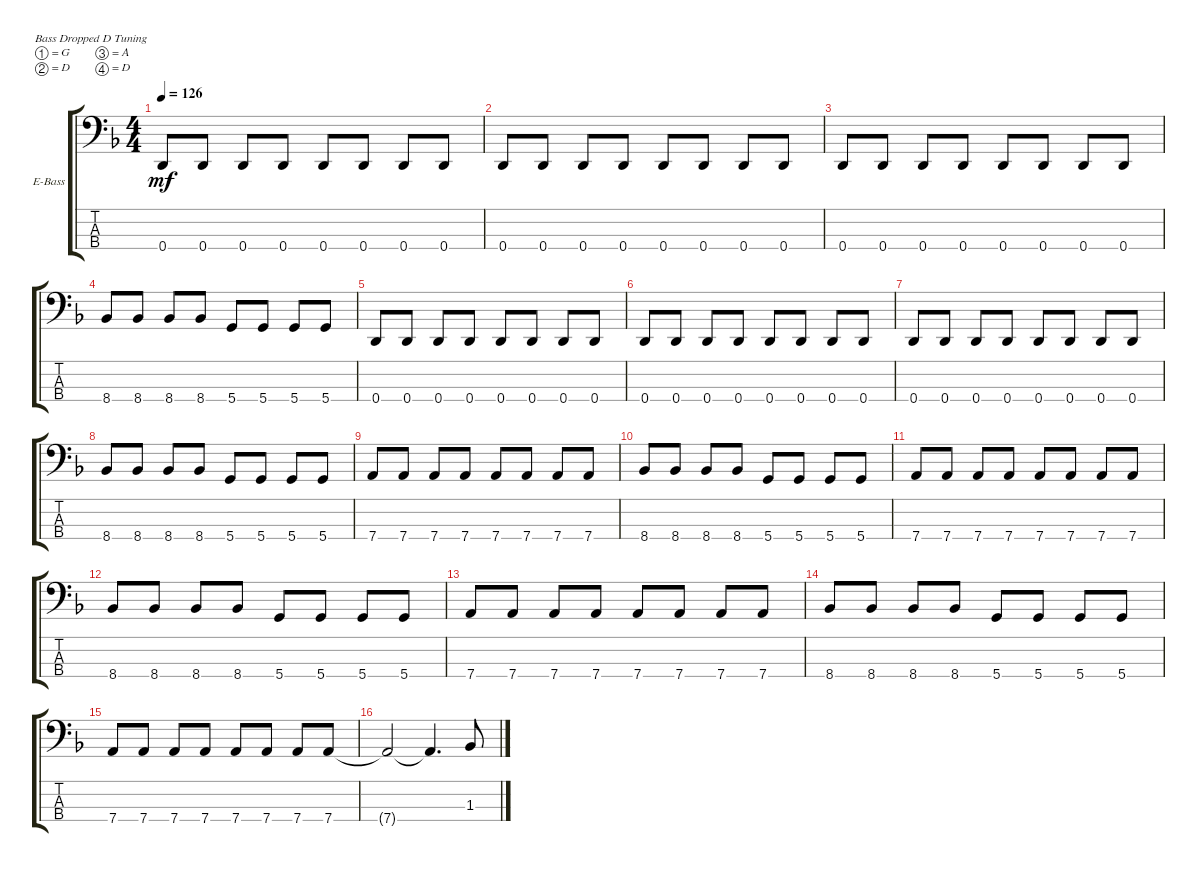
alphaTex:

\defaultSystemsLayout 4
\bracketExtendMode groupsimilarinstruments
\firstSystemTrackNameOrientation horizontal
\otherSystemsTrackNameOrientation horizontal
\track ("Bass" "E-Bass") {instrument electricbassfinger}
\staff {score tabs}
\tuning (G2 D2 A1 D1)
\ts (4 4)
\tempo 126
\clef f4
\ks f
0.4.8{dy mf} 0.4.8 0.4.8 0.4.8 0.4.8 0.4.8 0.4.8 0.4.8 |
0.4.8 0.4.8 0.4.8 0.4.8 0.4.8 0.4.8 0.4.8 0.4.8 |
0.4.8 0.4.8 0.4.8 0.4.8 0.4.8 0.4.8 0.4.8 0.4.8 |
8.4.8 8.4.8 8.4.8 8.4.8 5.4.8 5.4.8 5.4.8 5.4.8 |
0.4.8 0.4.8 0.4.8 0.4.8 0.4.8 0.4.8 0.4.8 0.4.8 |
0.4.8 0.4.8 0.4.8 0.4.8 0.4.8 0.4.8 0.4.8 0.4.8 |
0.4.8 0.4.8 0.4.8 0.4.8 0.4.8 0.4.8 0.4.8 0.4.8 |
8.4.8 8.4.8 8.4.8 8.4.8 5.4.8 5.4.8 5.4.8 5.4.8 |
7.4.8 7.4.8 7.4.8 7.4.8 7.4.8 7.4.8 7.4.8 7.4.8 |
8.4.8 8.4.8 8.4.8 8.4.8 5.4.8 5.4.8 5.4.8 5.4.8 |
7.4.8 7.4.8 7.4.8 7.4.8 7.4.8 7.4.8 7.4.8 7.4.8 |
8.4.8 8.4.8 8.4.8 8.4.8 5.4.8 5.4.8 5.4.8 5.4.8 |
7.4.8 7.4.8 7.4.8 7.4.8 7.4.8 7.4.8 7.4.8 7.4.8 |
8.4.8 8.4.8 8.4.8 8.4.8 5.4.8 5.4.8 5.4.8 5.4.8 |
7.4.8 7.4.8 7.4.8 7.4.8 7.4.8 7.4.8 7.4.8 7.4.8 |
7.4{t}.2 7.4{t}.4{d} 1.3.8
